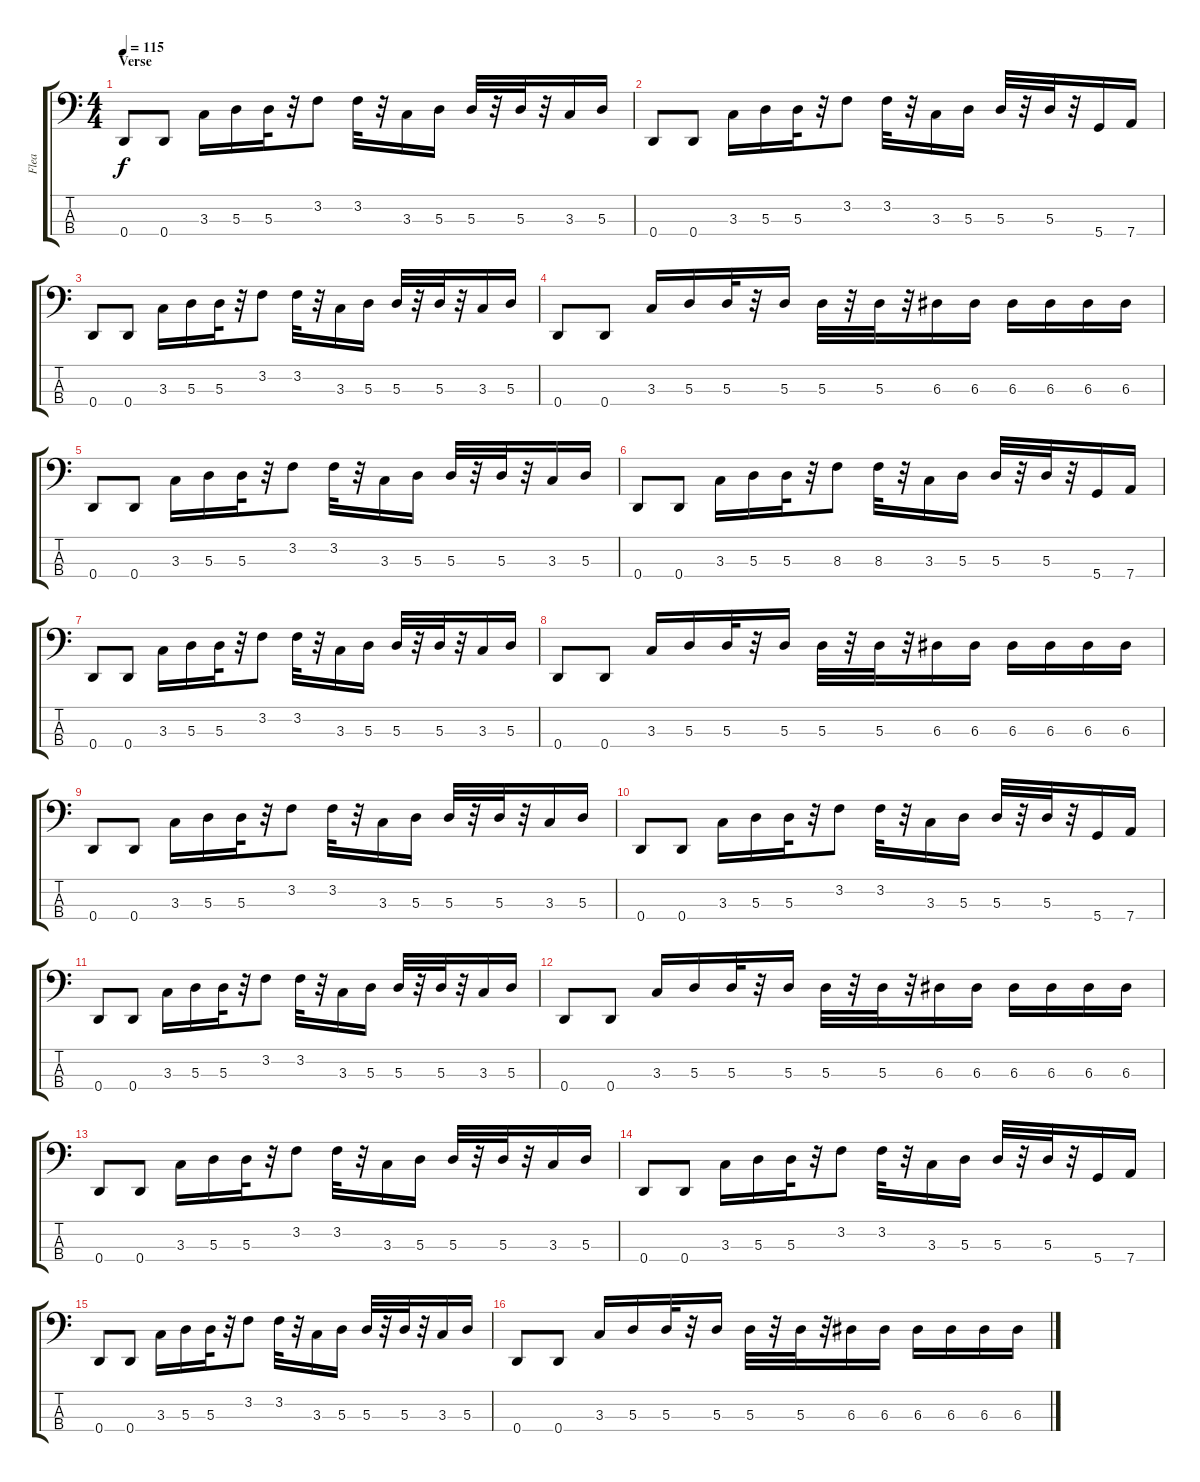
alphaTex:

\track ("Flea" "Flea") {instrument electricbassfinger}
\staff {score tabs}
\tuning (G2 D2 A1 D1) {hide}
\ts (4 4)
\section ("" "Verse")
\tempo 115
\clef f4
\ks c
0.4.8{dy f} 0.4.8 3.3.16 5.3.16 5.3.32 r.32 3.2.8 3.2.32 r.32 3.3.16 5.3.16 5.3.32 r.32 5.3.32 r.32 3.3.16 5.3.16 |
0.4.8 0.4.8 3.3.16 5.3.16 5.3.32 r.32 3.2.8 3.2.32 r.32 3.3.16 5.3.16 5.3.32 r.32 5.3.32 r.32 5.4.16 7.4.16 |
0.4.8 0.4.8 3.3.16 5.3.16 5.3.32 r.32 3.2.8 3.2.32 r.32 3.3.16 5.3.16 5.3.32 r.32 5.3.32 r.32 3.3.16 5.3.16 |
0.4.8 0.4.8 3.3.16 5.3.16 5.3.32 r.32 5.3.16 5.3.32 r.32 5.3.32 r.32 6.3.16 6.3.16 6.3.16 6.3.16 6.3.16 6.3.16 |
0.4.8 0.4.8 3.3.16 5.3.16 5.3.32 r.32 3.2.8 3.2.32 r.32 3.3.16 5.3.16 5.3.32 r.32 5.3.32 r.32 3.3.16 5.3.16 |
0.4.8 0.4.8 3.3.16 5.3.16 5.3.32 r.32 8.3.8 8.3.32 r.32 3.3.16 5.3.16 5.3.32 r.32 5.3.32 r.32 5.4.16 7.4.16 |
0.4.8 0.4.8 3.3.16 5.3.16 5.3.32 r.32 3.2.8 3.2.32 r.32 3.3.16 5.3.16 5.3.32 r.32 5.3.32 r.32 3.3.16 5.3.16 |
0.4.8 0.4.8 3.3.16 5.3.16 5.3.32 r.32 5.3.16 5.3.32 r.32 5.3.32 r.32 6.3.16 6.3.16 6.3.16 6.3.16 6.3.16 6.3.16 |
0.4.8 0.4.8 3.3.16 5.3.16 5.3.32 r.32 3.2.8 3.2.32 r.32 3.3.16 5.3.16 5.3.32 r.32 5.3.32 r.32 3.3.16 5.3.16 |
0.4.8 0.4.8 3.3.16 5.3.16 5.3.32 r.32 3.2.8 3.2.32 r.32 3.3.16 5.3.16 5.3.32 r.32 5.3.32 r.32 5.4.16 7.4.16 |
0.4.8 0.4.8 3.3.16 5.3.16 5.3.32 r.32 3.2.8 3.2.32 r.32 3.3.16 5.3.16 5.3.32 r.32 5.3.32 r.32 3.3.16 5.3.16 |
0.4.8 0.4.8 3.3.16 5.3.16 5.3.32 r.32 5.3.16 5.3.32 r.32 5.3.32 r.32 6.3.16 6.3.16 6.3.16 6.3.16 6.3.16 6.3.16 |
0.4.8 0.4.8 3.3.16 5.3.16 5.3.32 r.32 3.2.8 3.2.32 r.32 3.3.16 5.3.16 5.3.32 r.32 5.3.32 r.32 3.3.16 5.3.16 |
0.4.8 0.4.8 3.3.16 5.3.16 5.3.32 r.32 3.2.8 3.2.32 r.32 3.3.16 5.3.16 5.3.32 r.32 5.3.32 r.32 5.4.16 7.4.16 |
0.4.8 0.4.8 3.3.16 5.3.16 5.3.32 r.32 3.2.8 3.2.32 r.32 3.3.16 5.3.16 5.3.32 r.32 5.3.32 r.32 3.3.16 5.3.16 |
0.4.8 0.4.8 3.3.16 5.3.16 5.3.32 r.32 5.3.16 5.3.32 r.32 5.3.32 r.32 6.3.16 6.3.16 6.3.16 6.3.16 6.3.16 6.3.16
